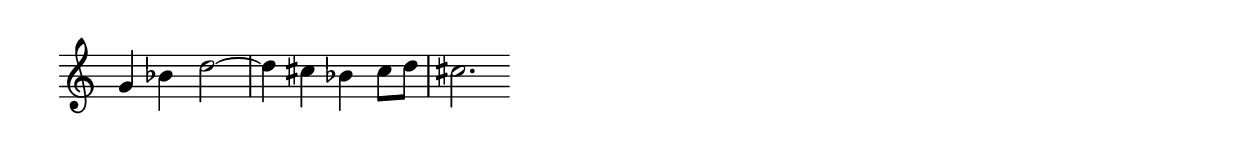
\version "2.4"
\paper{ linewidth=15\cm leftmargin=3\cm rightmargin=3\cm indent=0\mm }

% Figure 27

\book {

 \score {
  \new Staff \with { \remove "Time_signature_engraver" }
  \relative c'' {
   \clef treble
   \set Score.timing = ##f
   g4 bes d2 ~ \bar "|" d4 cis bes! cis8[ d] \bar "|" cis!2. \bar ":|"
  }
  \layout { raggedright = ##t }
 }

 \score {
  \new Staff \with { \remove "Time_signature_engraver" }
  \relative c'' {
   \clef treble
   \set Score.timing = ##f
   g4 bes d2 ~ \bar "|" d4 cis bes! cis8[ d] \bar "|" cis!2.
   g4 bes d2 ~ \bar "|" d4 cis bes! cis8[ d] \bar "|" cis!2.
  }
  \midi { \tempo 2=80 }
 }

}

